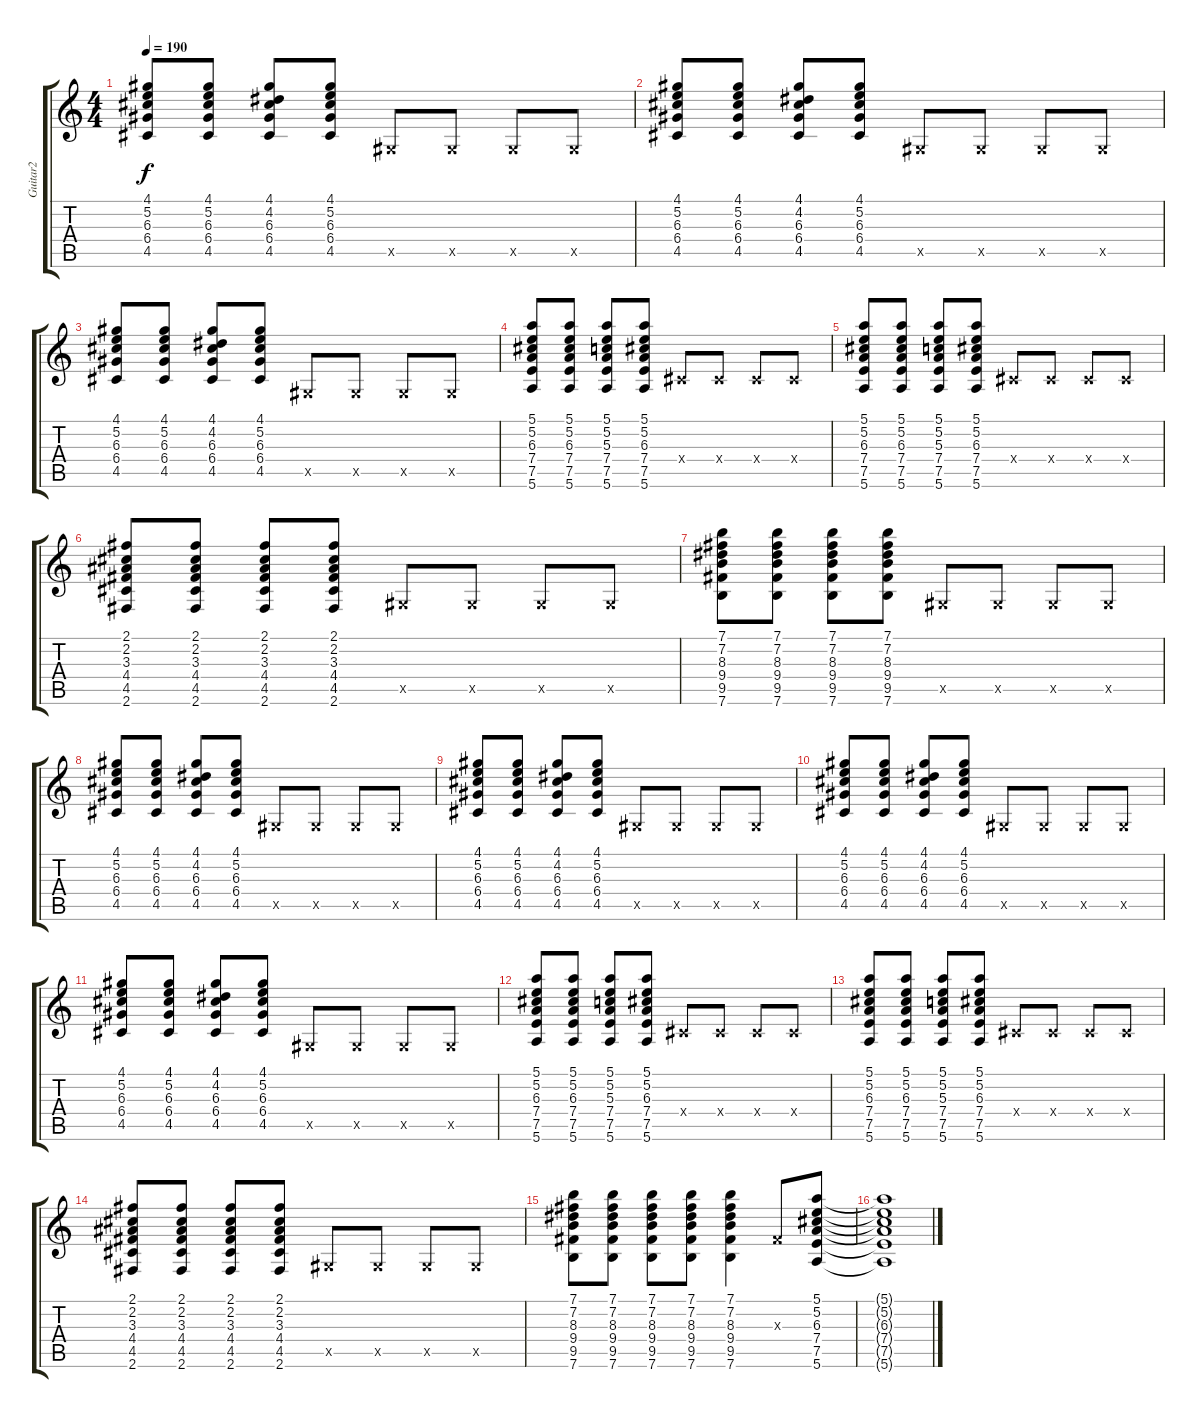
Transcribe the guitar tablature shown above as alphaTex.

\track ("Guitar2" "Guitar2") {instrument electricguitarclean}
\staff {score tabs}
\tuning (E4 B3 G3 D3 A2 E2) {hide}
\ts (4 4)
\tempo 190
\clef g2
\ks c
(4.1 5.2 6.3 6.4 4.5).8{dy f} (4.1 5.2 6.3 6.4 4.5).8 (4.1 4.2 6.3 6.4 4.5).8 (4.1 5.2 6.3 6.4 4.5).8 -1.5{x}.8 -1.5{x}.8 -1.5{x}.8 -1.5{x}.8 |
(4.1 5.2 6.3 6.4 4.5).8 (4.1 5.2 6.3 6.4 4.5).8 (4.1 4.2 6.3 6.4 4.5).8 (4.1 5.2 6.3 6.4 4.5).8 -1.5{x}.8 -1.5{x}.8 -1.5{x}.8 -1.5{x}.8 |
(4.1 5.2 6.3 6.4 4.5).8 (4.1 5.2 6.3 6.4 4.5).8 (4.1 4.2 6.3 6.4 4.5).8 (4.1 5.2 6.3 6.4 4.5).8 -1.5{x}.8 -1.5{x}.8 -1.5{x}.8 -1.5{x}.8 |
(5.1 5.2 6.3 7.4 7.5 5.6).8 (5.1 5.2 6.3 7.4 7.5 5.6).8 (5.1 5.2 5.3 7.4 7.5 5.6).8 (5.1 5.2 6.3 7.4 7.5 5.6).8 -1.4{x}.8 -1.4{x}.8 -1.4{x}.8 -1.4{x}.8 |
(5.1 5.2 6.3 7.4 7.5 5.6).8 (5.1 5.2 6.3 7.4 7.5 5.6).8 (5.1 5.2 5.3 7.4 7.5 5.6).8 (5.1 5.2 6.3 7.4 7.5 5.6).8 -1.4{x}.8 -1.4{x}.8 -1.4{x}.8 -1.4{x}.8 |
(2.1 2.2 3.3 4.4 4.5 2.6).8 (2.1 2.2 3.3 4.4 4.5 2.6).8 (2.1 2.2 3.3 4.4 4.5 2.6).8 (2.1 2.2 3.3 4.4 4.5 2.6).8 -1.5{x}.8 -1.5{x}.8 -1.5{x}.8 -1.5{x}.8 |
(7.1 7.2 8.3 9.4 9.5 7.6).8 (7.1 7.2 8.3 9.4 9.5 7.6).8 (7.1 7.2 8.3 9.4 9.5 7.6).8 (7.1 7.2 8.3 9.4 9.5 7.6).8 -1.5{x}.8 -1.5{x}.8 -1.5{x}.8 -1.5{x}.8 |
(4.1 5.2 6.3 6.4 4.5).8 (4.1 5.2 6.3 6.4 4.5).8 (4.1 4.2 6.3 6.4 4.5).8 (4.1 5.2 6.3 6.4 4.5).8 -1.5{x}.8 -1.5{x}.8 -1.5{x}.8 -1.5{x}.8 |
(4.1 5.2 6.3 6.4 4.5).8 (4.1 5.2 6.3 6.4 4.5).8 (4.1 4.2 6.3 6.4 4.5).8 (4.1 5.2 6.3 6.4 4.5).8 -1.5{x}.8 -1.5{x}.8 -1.5{x}.8 -1.5{x}.8 |
(4.1 5.2 6.3 6.4 4.5).8 (4.1 5.2 6.3 6.4 4.5).8 (4.1 4.2 6.3 6.4 4.5).8 (4.1 5.2 6.3 6.4 4.5).8 -1.5{x}.8 -1.5{x}.8 -1.5{x}.8 -1.5{x}.8 |
(4.1 5.2 6.3 6.4 4.5).8 (4.1 5.2 6.3 6.4 4.5).8 (4.1 4.2 6.3 6.4 4.5).8 (4.1 5.2 6.3 6.4 4.5).8 -1.5{x}.8 -1.5{x}.8 -1.5{x}.8 -1.5{x}.8 |
(5.1 5.2 6.3 7.4 7.5 5.6).8 (5.1 5.2 6.3 7.4 7.5 5.6).8 (5.1 5.2 5.3 7.4 7.5 5.6).8 (5.1 5.2 6.3 7.4 7.5 5.6).8 -1.4{x}.8 -1.4{x}.8 -1.4{x}.8 -1.4{x}.8 |
(5.1 5.2 6.3 7.4 7.5 5.6).8 (5.1 5.2 6.3 7.4 7.5 5.6).8 (5.1 5.2 5.3 7.4 7.5 5.6).8 (5.1 5.2 6.3 7.4 7.5 5.6).8 -1.4{x}.8 -1.4{x}.8 -1.4{x}.8 -1.4{x}.8 |
(2.1 2.2 3.3 4.4 4.5 2.6).8 (2.1 2.2 3.3 4.4 4.5 2.6).8 (2.1 2.2 3.3 4.4 4.5 2.6).8 (2.1 2.2 3.3 4.4 4.5 2.6).8 -1.5{x}.8 -1.5{x}.8 -1.5{x}.8 -1.5{x}.8 |
(7.1 7.2 8.3 9.4 9.5 7.6).8 (7.1 7.2 8.3 9.4 9.5 7.6).8 (7.1 7.2 8.3 9.4 9.5 7.6).8 (7.1 7.2 8.3 9.4 9.5 7.6).8 (7.1 7.2 8.3 9.4 9.5 7.6).4 -1.3{x}.8 (5.1 5.2 6.3 7.4 7.5 5.6).8 |
(5.1{t} 5.2{t} 6.3{t} 7.4{t} 7.5{t} 5.6{t}).1
